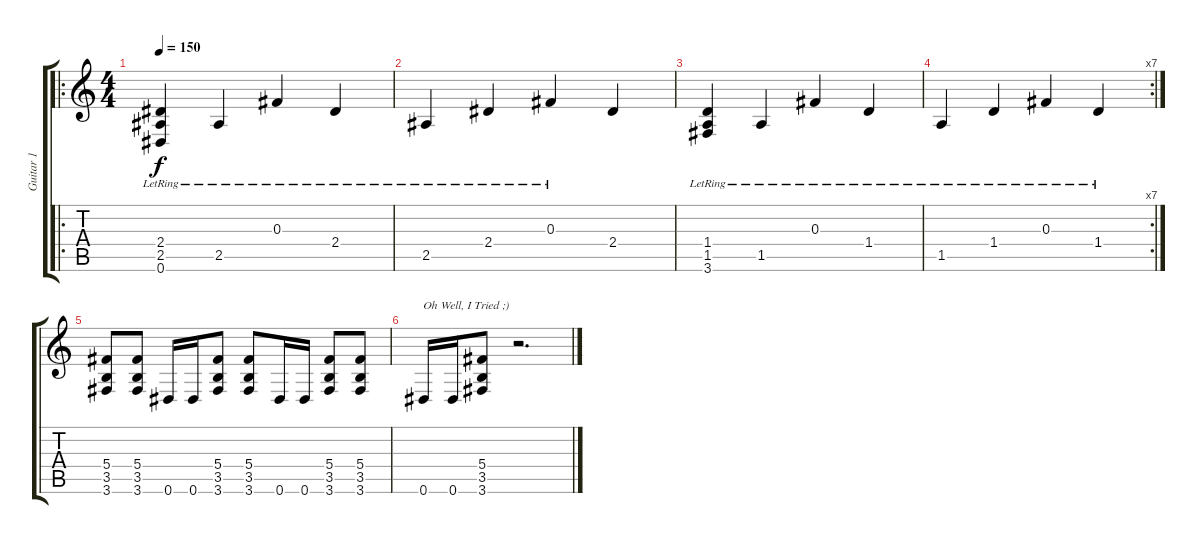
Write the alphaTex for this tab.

\track ("Guitar 1" "Guitar 1") {instrument distortionguitar}
\staff {score tabs}
\tuning (Eb4 Bb3 Gb3 Db3 Ab2 Eb2) {hide}
\ro
\ts (4 4)
\tempo 150
\clef g2
\ks c
(2.4{lr} 2.5{lr} 0.6{lr}).4{dy f} 2.5{lr}.4 0.3{lr}.4 2.4{lr}.4 |
2.5{lr}.4 2.4{lr}.4 0.3{lr}.4 2.4.4 |
(1.4{lr} 1.5{lr} 3.6{lr}).4 1.5{lr}.4 0.3{lr}.4 1.4{lr}.4 |
\rc 7
1.5{lr}.4 1.4{lr}.4 0.3{lr}.4 1.4{lr}.4 |
(5.4 3.5 3.6).8 (5.4 3.5 3.6).8 0.6.16 0.6.16 (5.4 3.5 3.6).8 (5.4 3.5 3.6).8 0.6.16 0.6.16 (5.4 3.5 3.6).8 (5.4 3.5 3.6).8 |
0.6.16{txt "Oh Well, I Tried ;)"} 0.6.16 (5.4 3.5 3.6).8 r.2{d}
